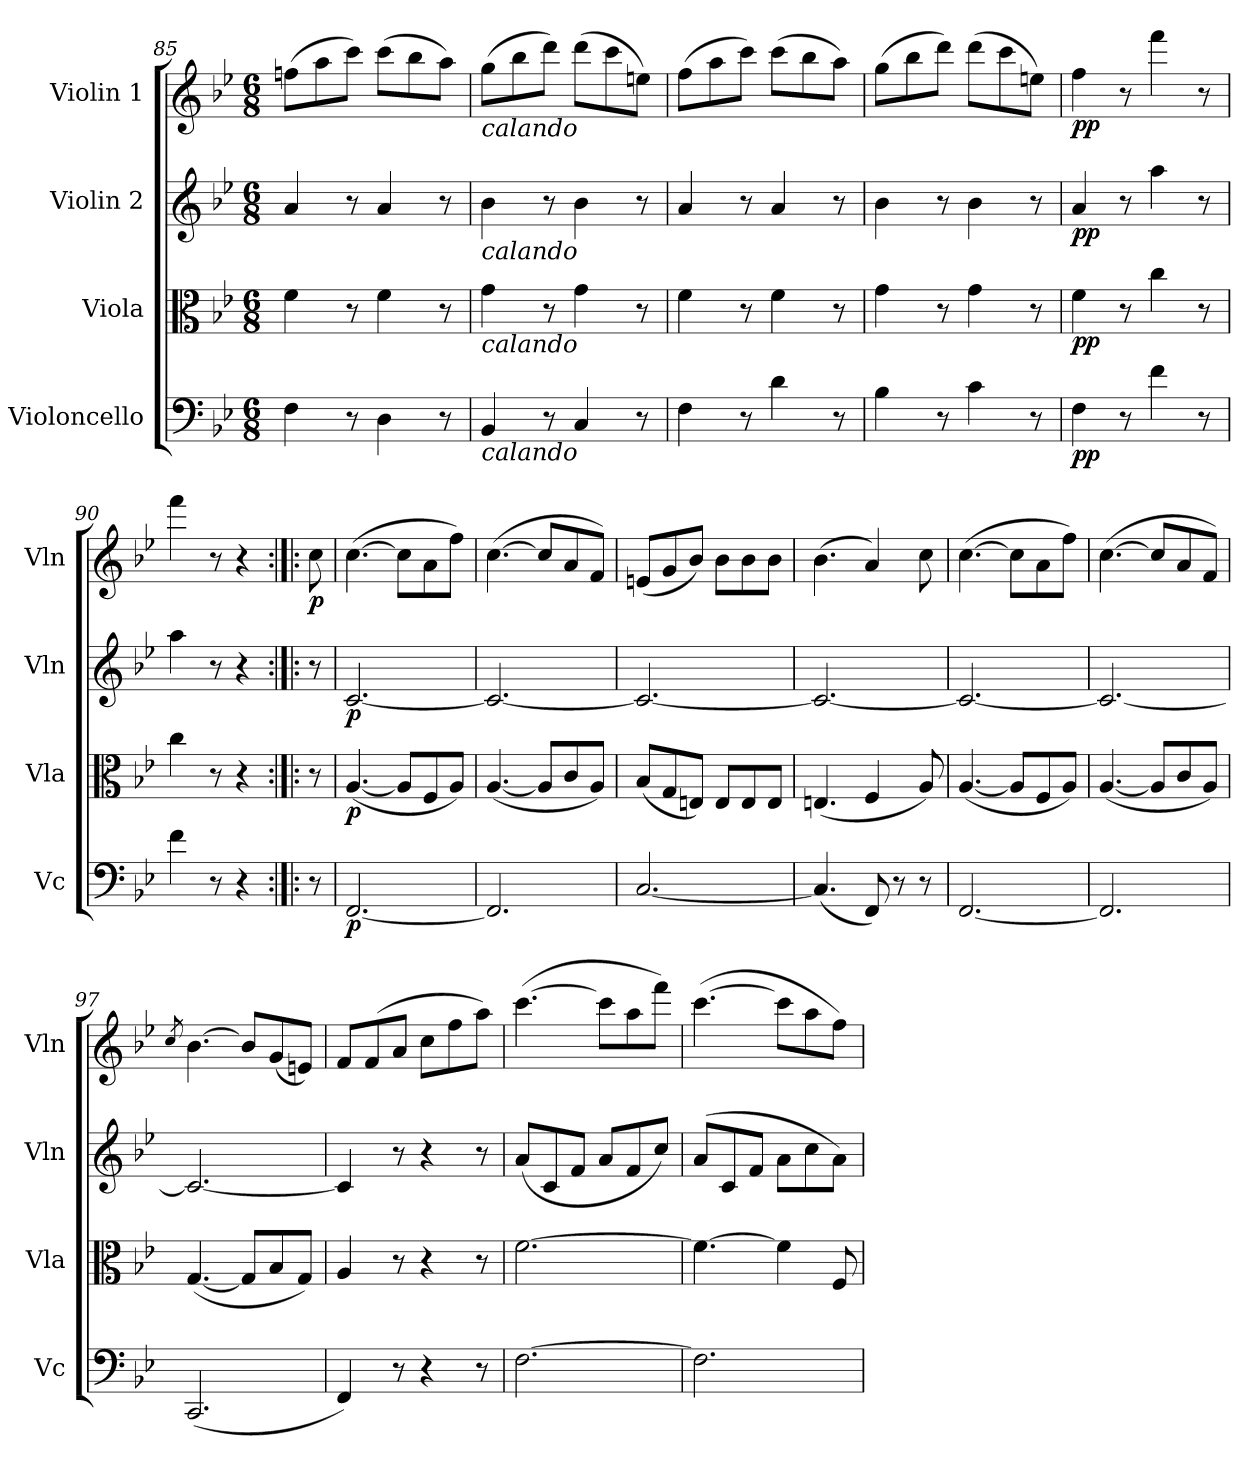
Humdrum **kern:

**kern	**dynam	**kern	**dynam	**kern	**dynam	**kern	**dynam
*part4	*part4	*part3	*part3	*part2	*part2	*part1	*part1
*staff4	*staff4	*staff3	*staff3	*staff2	*staff2	*staff1	*staff1
*I"Violoncello	*	*I"Viola	*	*I"Violin 2	*	*I"Violin 1	*
*I'Vc	*	*I'Vla	*	*I'Vln	*	*I'Vln	*
!!LO:LB:g=z
*clefF4	*	*clefC3	*	*clefG2	*	*clefG2	*
*k[b-e-]	*	*k[b-e-]	*	*k[b-e-]	*	*k[b-e-]	*
*M6/8	*	*M6/8	*	*M6/8	*	*M6/8	*
=85	=85	=85	=85	=85	=85	=85	=85
4F\	.	4f\	.	4a/	.	(8ffn\L	.
.	.	.	.	.	.	8aa\	.
8r	.	8r	.	8r	.	8ccc\J)	.
4D\	.	4f\	.	4a/	.	(8ccc\L	.
.	.	.	.	.	.	8bb-\	.
8r	.	8r	.	8r	.	8aa\J)	.
=86	=86	=86	=86	=86	=86	=86	=86
!	!	!	!	!	!	!LO:TX:b:i:t=calando	!
!	!	!	!	!LO:TX:b:i:t=calando	!	!	!
!	!	!LO:TX:b:i:t=calando	!	!	!	!	!
!LO:TX:b:i:t=calando	!	!	!	!	!	!	!
4BB-/	.	4g\	.	4b-\	.	(8gg\L	.
.	.	.	.	.	.	8bb-\	.
8r	.	8r	.	8r	.	8ddd\J)	.
4C/	.	4g\	.	4b-\	.	(8ddd\L	.
.	.	.	.	.	.	8ccc\	.
8r	.	8r	.	8r	.	8een\J)	.
=87	=87	=87	=87	=87	=87	=87	=87
4F\	.	4f\	.	4a/	.	(8ff\L	.
.	.	.	.	.	.	8aa\	.
8r	.	8r	.	8r	.	8ccc\J)	.
4d\	.	4f\	.	4a/	.	(8ccc\L	.
.	.	.	.	.	.	8bb-\	.
8r	.	8r	.	8r	.	8aa\J)	.
=88	=88	=88	=88	=88	=88	=88	=88
4B-\	.	4g\	.	4b-\	.	(8gg\L	.
.	.	.	.	.	.	8bb-\	.
8r	.	8r	.	8r	.	8ddd\J)	.
4c\	.	4g\	.	4b-\	.	(8ddd\L	.
.	.	.	.	.	.	8ccc\	.
8r	.	8r	.	8r	.	8een\J)	.
=89	=89	=89	=89	=89	=89	=89	=89
!	!LO:DY:b	!	!LO:DY:b	!	!LO:DY:b	!	!LO:DY:b
4F\	pp	4f\	pp	4a/	pp	4ff\	pp
8r	.	8r	.	8r	.	8r	.
4f\	.	4cc\	.	4aa\	.	4fff\	.
8r	.	8r	.	8r	.	8r	.
=90	=90	=90	=90	=90	=90	=90	=90
4f\	.	4cc\	.	4aa\	.	4fff\	.
8r	.	8r	.	8r	.	8r	.
4r	.	4r	.	4r	.	4r	.
=90X1:|!|:	=90X1:|!|:	=90X1:|!|:	=90X1:|!|:	=90X1:|!|:	=90X1:|!|:	=90X1:|!|:	=90X1:|!|:
!	!	!	!	!	!	!	!LO:DY:b
8r	.	8r	.	8r	.	8cc\	p
=91	=91	=91	=91	=91	=91	=91	=91
!	!LO:DY:b	!	!LO:DY:b	!	!LO:DY:b	!	!
[2.FF/	p	([4.A/	p	[2.c/	p	([4.cc\	.
.	.	8A/L]	.	.	.	8cc\L]	.
.	.	8F/	.	.	.	8a\	.
.	.	8A/J)	.	.	.	8ff\J)	.
=92	=92	=92	=92	=92	=92	=92	=92
2.FF/]	.	([4.A/	.	2.c/_	.	([4.cc\	.
.	.	8A/L]	.	.	.	8cc/L]	.
.	.	8c/	.	.	.	8a/	.
.	.	8A/J)	.	.	.	8f/J)	.
!!LO:LB:g=z
=93	=93	=93	=93	=93	=93	=93	=93
[2.C/	.	(8B-/L	.	2.c/_	.	(8en/L	.
.	.	8G/	.	.	.	8g/	.
.	.	8En/J)	.	.	.	8b-/J)	.
.	.	8E/L	.	.	.	8b-\L	.
.	.	8E/	.	.	.	8b-\	.
.	.	8E/J	.	.	.	8b-\J	.
=94	=94	=94	=94	=94	=94	=94	=94
(4.C/]	.	(4.En/	.	2.c/_	.	(4.b-\	.
8FF/)	.	4F/	.	.	.	4a/)	.
8r	.	.	.	.	.	.	.
8r	.	8A/)	.	.	.	8cc\	.
=95	=95	=95	=95	=95	=95	=95	=95
[2.FF/	.	([4.A/	.	2.c/_	.	([4.cc\	.
.	.	8A/L]	.	.	.	8cc\L]	.
.	.	8F/	.	.	.	8a\	.
.	.	8A/J)	.	.	.	8ff\J)	.
!!LO:PB:g=z
=96	=96	=96	=96	=96	=96	=96	=96
2.FF/]	.	([4.A/	.	2.c/_	.	([4.cc\	.
.	.	8A/L]	.	.	.	8cc/L]	.
.	.	8c/	.	.	.	8a/	.
.	.	8A/J)	.	.	.	8f/J)	.
=97	=97	=97	=97	=97	=97	=97	=97
.	.	.	.	.	.	8qcc/	.
(2.CC/	.	([4.G/	.	2.c/_	.	[4.b-\	.
.	.	8G/L]	.	.	.	8b-/L]	.
.	.	8B-/	.	.	.	(8g/	.
.	.	8G/J)	.	.	.	8en/J)	.
=98	=98	=98	=98	=98	=98	=98	=98
4FF/)	.	4A/	.	4c/]	.	8f/L	.
.	.	.	.	.	.	(8f/	.
8r	.	8r	.	8r	.	8a/J	.
4r	.	4r	.	4r	.	8cc\L	.
.	.	.	.	.	.	8ff\	.
8r	.	8r	.	8r	.	8aa\J)	.
=99	=99	=99	=99	=99	=99	=99	=99
[2.F\	.	[2.f\	.	(8a/L	.	([4.ccc\	.
.	.	.	.	8c/	.	.	.
.	.	.	.	8f/J	.	.	.
.	.	.	.	8a/L	.	8ccc\L]	.
.	.	.	.	8f/	.	8aa\	.
.	.	.	.	8cc/J)	.	8fff\J)	.
=100	=100	=100	=100	=100	=100	=100	=100
2.F\]	.	4.f\_	.	(8a/L	.	([4.ccc\	.
.	.	.	.	8c/	.	.	.
.	.	.	.	8f/J	.	.	.
.	.	4f\]	.	8a\L	.	8ccc\L]	.
.	.	.	.	8cc\	.	8aa\	.
.	.	8F/	.	8a\J)	.	8ff\J)	.
=	=	=	=	=	=	=	=
*-	*-	*-	*-	*-	*-	*-	*-
